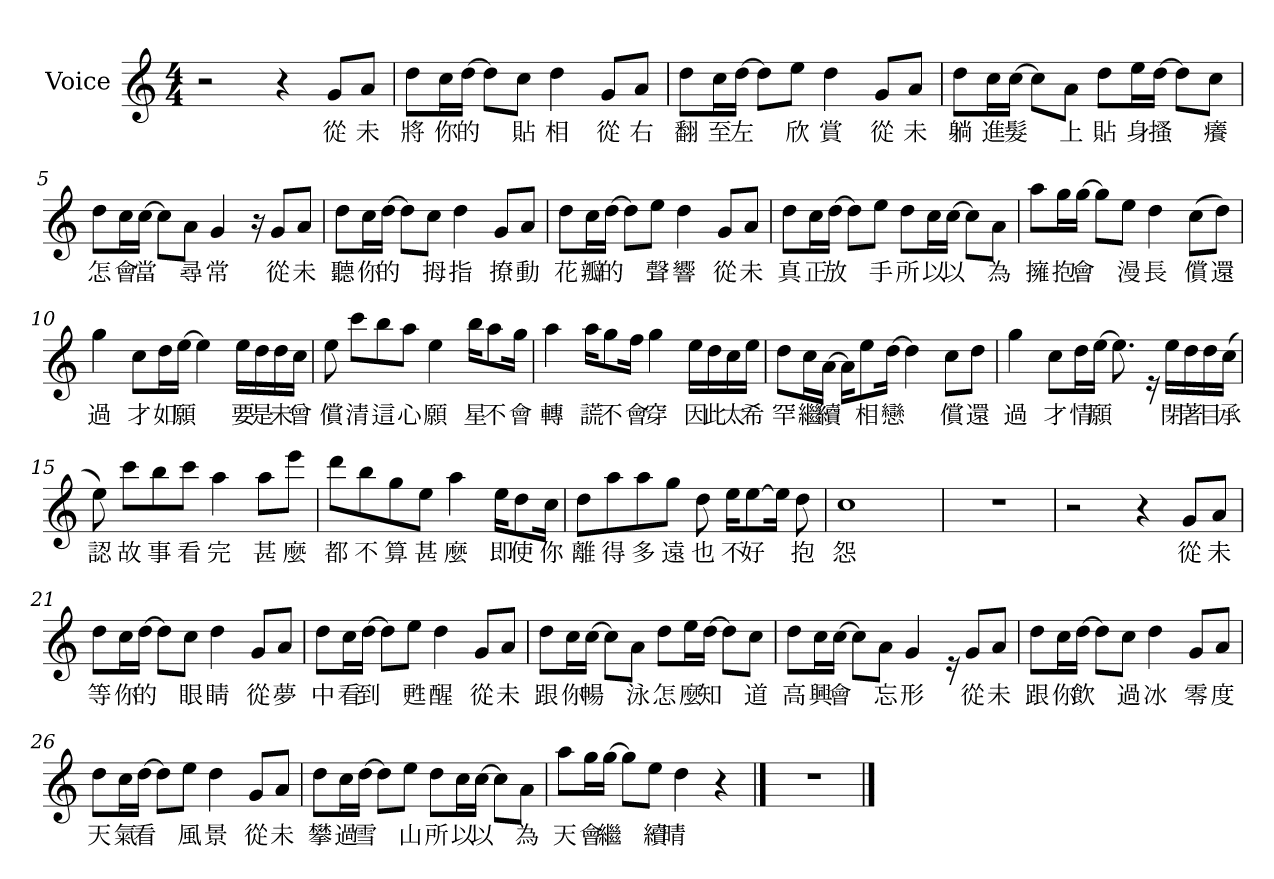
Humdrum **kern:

**kern	**text
*part1	*part1
*staff1	*staff1
*I"Voice	*
*I'V	*
*clefG2	*
*k[]	*
*M4/4	*
*MM56	*
=1	=1
2r	.
4r	.
!	!LO:LY:b
8g/L	從
!	!LO:LY:b
8a/J	未
=2	=2
!	!LO:LY:b
8dd\L	將
!	!LO:LY:b
16cc\L	你
!	!LO:LY:b
[16dd\JJ	的
8dd\L]	.
!	!LO:LY:b
8cc\J	貼
!	!LO:LY:b
4dd\	相
!	!LO:LY:b
8g/L	從
!	!LO:LY:b
8a/J	右
=3	=3
!	!LO:LY:b
8dd\L	翻
!	!LO:LY:b
16cc\L	至
!	!LO:LY:b
[16dd\JJ	左
8dd\L]	.
!	!LO:LY:b
8ee\J	欣
!	!LO:LY:b
4dd\	賞
!	!LO:LY:b
8g/L	從
!	!LO:LY:b
8a/J	未
!!LO:LB:g=z
=4	=4
!	!LO:LY:b
8dd\L	躺
!	!LO:LY:b
16cc\L	進
!	!LO:LY:b
[16cc\JJ	髮
8cc\L]	.
!	!LO:LY:b
8a\J	上
!	!LO:LY:b
8dd\L	貼
!	!LO:LY:b
16ee\L	身
!	!LO:LY:b
[16dd\JJ	搔
8dd\L]	.
!	!LO:LY:b
8cc\J	癢
=5	=5
!	!LO:LY:b
8dd\L	怎
!	!LO:LY:b
16cc\L	會
!	!LO:LY:b
[16cc\JJ	當
8cc\L]	.
!	!LO:LY:b
8a\J	尋
!	!LO:LY:b
4g/	常
16r	.
!	!LO:LY:b
8g/L	從
!	!LO:LY:b
8a/J	未
=6	=6
!	!LO:LY:b
8dd\L	聽
!	!LO:LY:b
16cc\L	你
!	!LO:LY:b
[16dd\JJ	的
8dd\L]	.
!	!LO:LY:b
8cc\J	拇
!	!LO:LY:b
4dd\	指
!	!LO:LY:b
8g/L	撩
!	!LO:LY:b
8a/J	動
!!LO:LB:g=z
=7	=7
!	!LO:LY:b
8dd\L	花
!	!LO:LY:b
16cc\L	瓣
!	!LO:LY:b
[16dd\JJ	的
8dd\L]	.
!	!LO:LY:b
8ee\J	聲
!	!LO:LY:b
4dd\	響
!	!LO:LY:b
8g/L	從
!	!LO:LY:b
8a/J	未
=8	=8
!	!LO:LY:b
8dd\L	真
!	!LO:LY:b
16cc\L	正
!	!LO:LY:b
[16dd\JJ	放
8dd\L]	.
!	!LO:LY:b
8ee\J	手
!	!LO:LY:b
8dd\L	所
!	!LO:LY:b
16cc\L	以
!	!LO:LY:b
[16cc\JJ	以
8cc\L]	.
!	!LO:LY:b
8a\J	為
=9	=9
!	!LO:LY:b
8aa\L	擁
!	!LO:LY:b
16gg\L	抱
!	!LO:LY:b
[16gg\JJ	會
8gg\L]	.
!	!LO:LY:b
8ee\J	漫
!	!LO:LY:b
4dd\	長
!	!LO:LY:b
(>8cc\L	償
!	!LO:LY:b
8dd\J)	還
!!LO:LB:g=z
=10	=10
!	!LO:LY:b
4gg\	過
!	!LO:LY:b
8cc\L	才
!	!LO:LY:b
16dd\L	如
!	!LO:LY:b
[16ee\JJ	願
4ee\]	.
!	!LO:LY:b
16ee\LL	要
!	!LO:LY:b
16dd\	是
!	!LO:LY:b
16dd\	未
!	!LO:LY:b
16cc\JJ	曾
=11	=11
!	!LO:LY:b
8ee\	償
!	!LO:LY:b
8ccc\L	清
!	!LO:LY:b
8bb\	這
!	!LO:LY:b
8aa\J	心
!	!LO:LY:b
4ee\	願
!	!LO:LY:b
16bb\KL	星
!	!LO:LY:b
8aa\	不
!	!LO:LY:b
16gg\Jk	會
=12	=12
!	!LO:LY:b
4aa\	轉
!	!LO:LY:b
16aa\KL	謊
!	!LO:LY:b
8gg\	不
!	!LO:LY:b
16ff\Jk	會
!	!LO:LY:b
4gg\	穿
!	!LO:LY:b
16ee\LL	因
!	!LO:LY:b
16dd\	此
!	!LO:LY:b
16cc\	太
!	!LO:LY:b
16ee\JJ	希
!!LO:LB:g=z
=13	=13
!	!LO:LY:b
8dd\L	罕
!	!LO:LY:b
16cc\L	繼
!	!LO:LY:b
[16a\JJ	續
16a\KL]	.
!	!LO:LY:b
8ee\	相
!	!LO:LY:b
[16dd\Jk	戀
4dd\]	.
!	!LO:LY:b
8cc\L	償
!	!LO:LY:b
8dd\J	還
=14	=14
!	!LO:LY:b
4gg\	過
!	!LO:LY:b
8cc\L	才
!	!LO:LY:b
16dd\L	情
!	!LO:LY:b
[16ee\JJ	願
8.ee\]	.
16re	.
!	!LO:LY:b
16ee\LL	閉
!	!LO:LY:b
16dd\	著
!	!LO:LY:b
16dd\	目
!	!LO:LY:b
(>16cc\JJ	承
=15	=15
!	!LO:LY:b
8ee\)	認
!	!LO:LY:b
8ccc\L	故
!	!LO:LY:b
8bb\	事
!	!LO:LY:b
8ccc\J	看
!	!LO:LY:b
4aa\	完
!	!LO:LY:b
8aa\L	甚
!	!LO:LY:b
8eee\J	麼
!!LO:LB:g=z
=16	=16
!	!LO:LY:b
8ddd\L	都
!	!LO:LY:b
8bb\	不
!	!LO:LY:b
8gg\	算
!	!LO:LY:b
8ee\J	甚
!	!LO:LY:b
4aa\	麼
!	!LO:LY:b
16ee\KL	即
!	!LO:LY:b
8dd\	使
!	!LO:LY:b
16cc\Jk	你
=17	=17
!	!LO:LY:b
8dd\L	離
!	!LO:LY:b
8aa\	得
!	!LO:LY:b
8aa\	多
!	!LO:LY:b
8gg\J	遠
!	!LO:LY:b
8dd\	也
!	!LO:LY:b
16ee\KL	不
!	!LO:LY:b
[8ee\	好
16ee\Jk]	.
!	!LO:LY:b
8dd\	抱
=18	=18
!	!LO:LY:b
1cc	怨
=19	=19
1r	.
!!LO:LB:g=z
=20	=20
2r	.
4r	.
!	!LO:LY:b
8g/L	從
!	!LO:LY:b
8a/J	未
=21	=21
!	!LO:LY:b
8dd\L	等
!	!LO:LY:b
16cc\L	你
!	!LO:LY:b
[16dd\JJ	的
8dd\L]	.
!	!LO:LY:b
8cc\J	眼
!	!LO:LY:b
4dd\	睛
!	!LO:LY:b
8g/L	從
!	!LO:LY:b
8a/J	夢
=22	=22
!	!LO:LY:b
8dd\L	中
!	!LO:LY:b
16cc\L	看
!	!LO:LY:b
[16dd\JJ	到
8dd\L]	.
!	!LO:LY:b
8ee\J	甦
!	!LO:LY:b
4dd\	醒
!	!LO:LY:b
8g/L	從
!	!LO:LY:b
8a/J	未
!!LO:PB:g=z
=23	=23
!	!LO:LY:b
8dd\L	跟
!	!LO:LY:b
16cc\L	你
!	!LO:LY:b
[16cc\JJ	暢
8cc\L]	.
!	!LO:LY:b
8a\J	泳
!	!LO:LY:b
8dd\L	怎
!	!LO:LY:b
16ee\L	麼
!	!LO:LY:b
[16dd\JJ	知
8dd\L]	.
!	!LO:LY:b
8cc\J	道
=24	=24
!	!LO:LY:b
8dd\L	高
!	!LO:LY:b
16cc\L	興
!	!LO:LY:b
[16cc\JJ	會
8cc\L]	.
!	!LO:LY:b
8a\J	忘
!	!LO:LY:b
4g/	形
16re	.
!	!LO:LY:b
8g/L	從
!	!LO:LY:b
8a/J	未
=25	=25
!	!LO:LY:b
8dd\L	跟
!	!LO:LY:b
16cc\L	你
!	!LO:LY:b
[16dd\JJ	飲
8dd\L]	.
!	!LO:LY:b
8cc\J	過
!	!LO:LY:b
4dd\	冰
!	!LO:LY:b
8g/L	零
!	!LO:LY:b
8a/J	度
!!LO:LB:g=z
=26	=26
!	!LO:LY:b
8dd\L	天
!	!LO:LY:b
16cc\L	氣
!	!LO:LY:b
[16dd\JJ	看
8dd\L]	.
!	!LO:LY:b
8ee\J	風
!	!LO:LY:b
4dd\	景
!	!LO:LY:b
8g/L	從
!	!LO:LY:b
8a/J	未
=27	=27
!	!LO:LY:b
8dd\L	攀
!	!LO:LY:b
16cc\L	過
!	!LO:LY:b
[16dd\JJ	雪
8dd\L]	.
!	!LO:LY:b
8ee\J	山
!	!LO:LY:b
8dd\L	所
!	!LO:LY:b
16cc\L	以
!	!LO:LY:b
[16cc\JJ	以
8cc\L]	.
!	!LO:LY:b
8a\J	為
=28	=28
!	!LO:LY:b
8aa\L	天
!	!LO:LY:b
16gg\L	會
!	!LO:LY:b
[16gg\JJ	繼
8gg\L]	.
!	!LO:LY:b
8ee\J	續
!	!LO:LY:b
4dd\	晴
4r	.
!!LO:LB:g=z
==29	==29
1r	.
==	==
*-	*-
